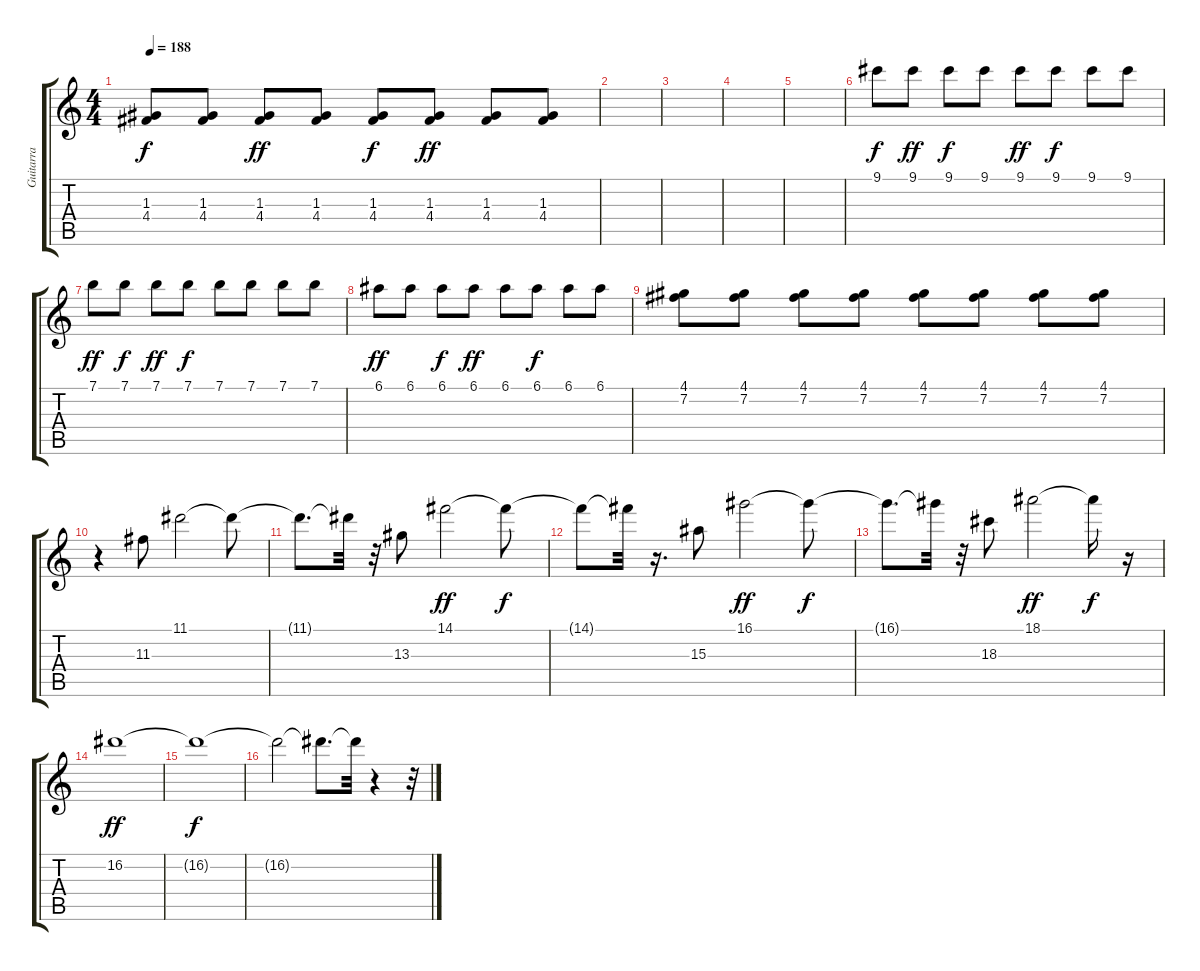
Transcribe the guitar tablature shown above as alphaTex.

\track ("Guitarra " "Guitarra ") {instrument overdrivenguitar}
\staff {score tabs}
\tuning (E4 B3 G3 D3 A2 E2) {hide}
\ts (4 4)
\tempo 188
\clef g2
\ks c
(1.3 4.4).8{dy f} (1.3 4.4).8 (1.3 4.4).8{dy ff} (1.3 4.4).8 (1.3 4.4).8{dy f} (1.3 4.4).8{dy ff} (1.3 4.4).8 (1.3 4.4).8 |
|
|
|
|
9.1.8{dy f} 9.1.8{dy ff} 9.1.8{dy f} 9.1.8 9.1.8{dy ff} 9.1.8{dy f} 9.1.8 9.1.8 |
7.1.8{dy ff} 7.1.8{dy f} 7.1.8{dy ff} 7.1.8{dy f} 7.1.8 7.1.8 7.1.8 7.1.8 |
6.1.8{dy ff} 6.1.8 6.1.8{dy f} 6.1.8{dy ff} 6.1.8 6.1.8{dy f} 6.1.8 6.1.8 |
(4.1 7.2).8 (4.1 7.2).8 (4.1 7.2).8 (4.1 7.2).8 (4.1 7.2).8 (4.1 7.2).8 (4.1 7.2).8 (4.1 7.2).8 |
r.4 11.3.8 11.1.2 11.1{t}.8 |
11.1{t}.8{d} 11.1{t}.32 r.32 13.3.8 14.1.2{dy ff} 14.1{t}.8{dy f} |
14.1{t}.8 14.1{t}.32 r.16{d} 15.3.8 16.1.2{dy ff} 16.1{t}.8{dy f} |
16.1{t}.8{d} 16.1{t}.32 r.32 18.3.8 18.1.2{dy ff} 18.1{t}.16{dy f} r.16 |
16.2.1{dy ff} |
16.2{t}.1{dy f} |
16.2{t}.2 16.2{t}.8{d} 16.2{t}.32 r.4 r.32
